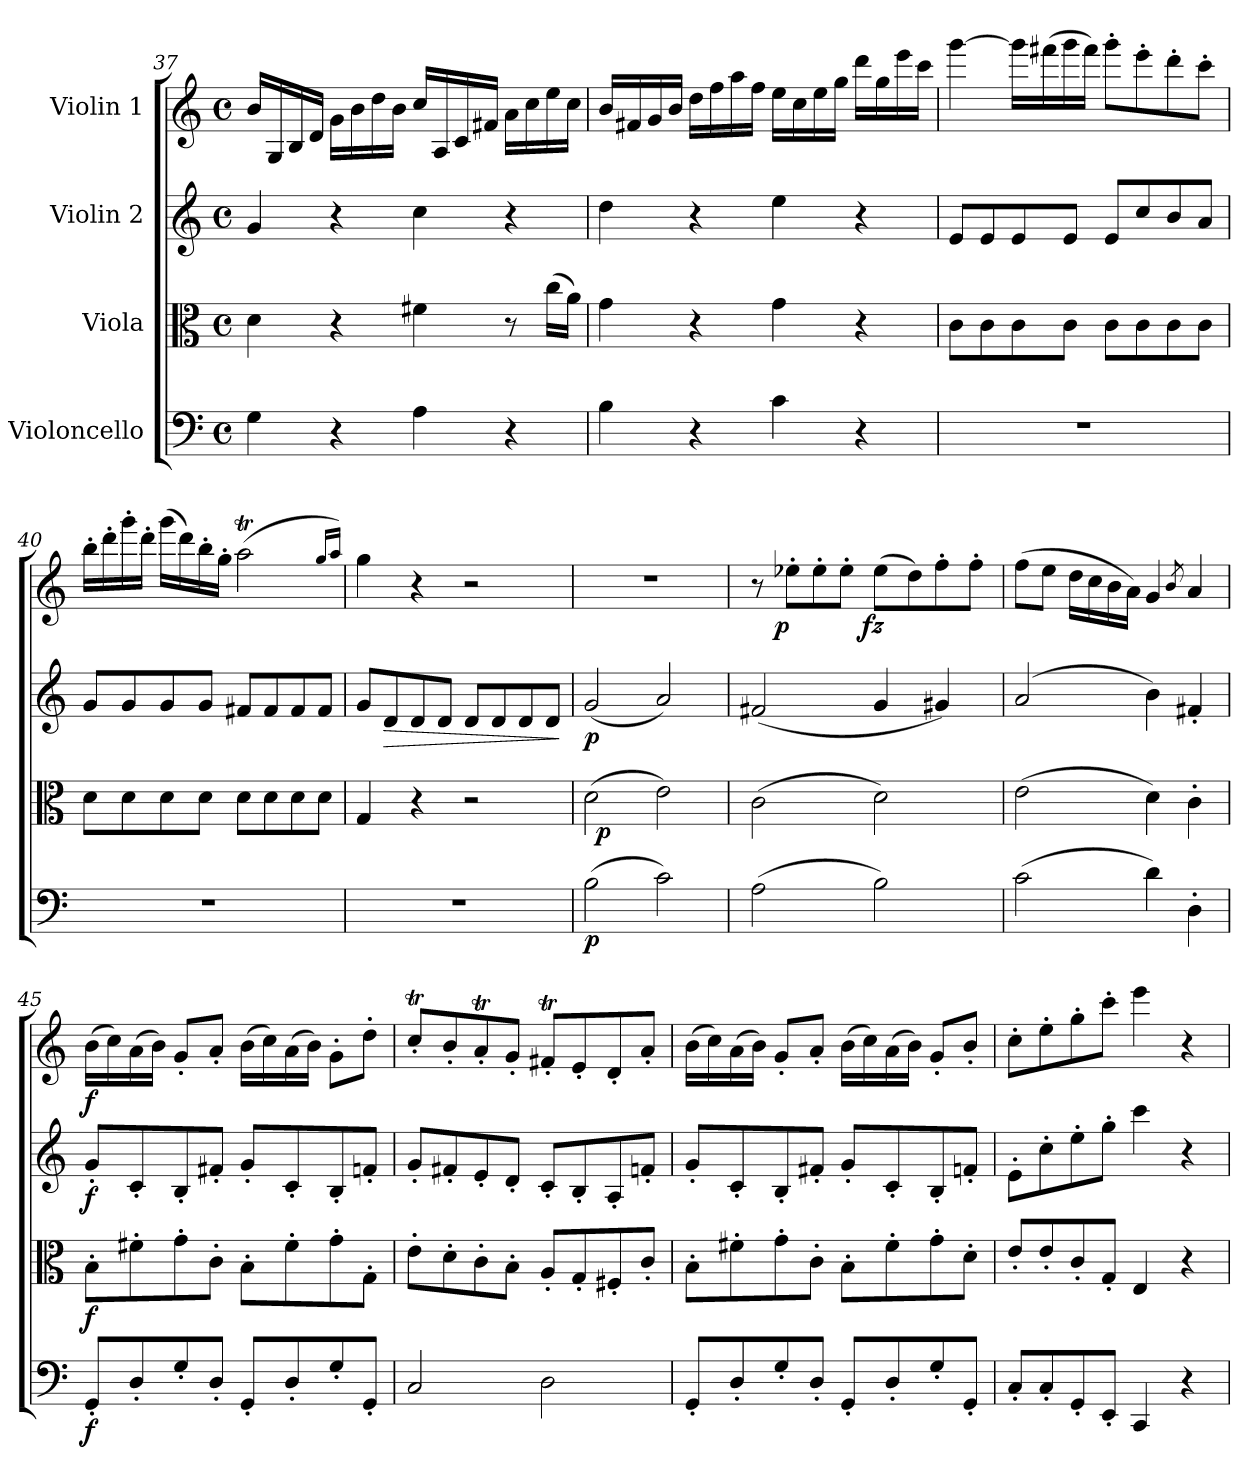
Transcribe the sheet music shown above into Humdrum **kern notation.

**kern	**dynam	**kern	**dynam	**kern	**dynam	**kern	**dynam
*part4	*part4	*part3	*part3	*part2	*part2	*part1	*part1
*staff4	*staff4	*staff3	*staff3	*staff2	*staff2	*staff1	*staff1
*I"Violoncello	*	*I"Viola	*	*I"Violin 2	*	*I"Violin 1	*
*clefF4	*	*clefC3	*	*clefG2	*	*clefG2	*
*k[]	*	*k[]	*	*k[]	*	*k[]	*
*C:	*	*C:	*	*C:	*	*C:	*
*M4/4	*	*M4/4	*	*M4/4	*	*M4/4	*
*met(c)	*	*met(c)	*	*met(c)	*	*met(c)	*
=37	=37	=37	=37	=37	=37	=37	=37
4G\	.	4d\	.	4g/	.	16b/LL	.
.	.	.	.	.	.	16G/	.
.	.	.	.	.	.	16B/	.
.	.	.	.	.	.	16d/JJ	.
4r	.	4r	.	4r	.	16g\LL	.
.	.	.	.	.	.	16b\	.
.	.	.	.	.	.	16dd\	.
.	.	.	.	.	.	16b\JJ	.
4A\	.	4f#X\	.	4cc\	.	16cc/LL	.
.	.	.	.	.	.	16A/	.
.	.	.	.	.	.	16c/	.
.	.	.	.	.	.	16f#X/JJ	.
4r	.	8r	.	4r	.	16a\LL	.
.	.	.	.	.	.	16cc\	.
.	.	(16cc\LL	.	.	.	16ee\	.
.	.	16a\JJ)	.	.	.	16cc\JJ	.
=38	=38	=38	=38	=38	=38	=38	=38
4B\	.	4g\	.	4dd\	.	16b/LL	.
.	.	.	.	.	.	16f#X/	.
.	.	.	.	.	.	16g/	.
.	.	.	.	.	.	16b/JJ	.
4r	.	4r	.	4r	.	16dd\LL	.
.	.	.	.	.	.	16ff\	.
.	.	.	.	.	.	16aa\	.
.	.	.	.	.	.	16ff\JJ	.
4c\	.	4g\	.	4ee\	.	16ee\LL	.
.	.	.	.	.	.	16cc\	.
.	.	.	.	.	.	16ee\	.
.	.	.	.	.	.	16gg\JJ	.
4r	.	4r	.	4r	.	16ddd\LL	.
.	.	.	.	.	.	16gg\	.
.	.	.	.	.	.	16eee\	.
.	.	.	.	.	.	16ccc\JJ	.
=39	=39	=39	=39	=39	=39	=39	=39
1r	.	8c\L	.	8e/L	.	[4ggg\	.
.	.	8c\	.	8e/	.	.	.
.	.	8c\	.	8e/	.	16ggg\LL]	.
.	.	.	.	.	.	(16fff#X\	.
.	.	8c\J	.	8e/J	.	16ggg\	.
.	.	.	.	.	.	16fff#\JJ)	.
.	.	8c\L	.	8e/L	.	8ggg'>\L	.
.	.	8c\	.	8cc/	.	8eee'>\	.
.	.	8c\	.	8b/	.	8ddd'>\	.
.	.	8c\J	.	8a/J	.	8ccc'>\J	.
=40	=40	=40	=40	=40	=40	=40	=40
1r	.	8d\L	.	8g/L	.	16bb'>\LL	.
.	.	.	.	.	.	16ddd'>\	.
.	.	8d\	.	8g/	.	16ggg'>\	.
.	.	.	.	.	.	16ddd'>\JJ	.
.	.	8d\	.	8g/	.	(16ggg\LL	.
.	.	.	.	.	.	16ddd\)	.
.	.	8d\J	.	8g/J	.	16bb'>\	.
.	.	.	.	.	.	16gg'>\JJ	.
.	.	8d\L	.	8f#X/L	.	(2aaT\	.
.	.	8d\	.	8f#/	.	.	.
.	.	8d\	.	8f#/	.	.	.
.	.	8d\J	.	8f#/J	.	.	.
.	.	.	.	.	.	16qgg/LL	.
.	.	.	.	.	.	16qaa/JJ)	.
=41	=41	=41	=41	=41	=41	=41	=41
1r	.	4G/	.	8g/L	.	4gg\	.
!	!	!	!	!	!LO:HP:b	!	!
.	.	.	.	8d/	>	.	.
.	.	4r	.	8d/	.	4r	.
.	.	.	.	8d/J	.	.	.
.	.	2r	.	8d/L	.	2r	.
.	.	.	.	8d/	.	.	.
.	.	.	.	8d/	.	.	.
.	.	.	.	8d/J	.	.	.
.	.	.	.	.	]	.	.
=42	=42	=42	=42	=42	=42	=42	=42
!	!LO:DY:b	!	!	!	!LO:DY:b	!	!
*	*	*^	*	*	*	*	*
(2B\	p	(2d\	32ryy	.	(2g/	p	1r	.
!	!	!	!	!LO:DY:b	!	!	!	!
.	.	.	2ryy	p	.	.	.	.
2c\)	.	2e\)	.	.	2a/)	.	.	.
.	.	.	4...ryy	.	.	.	.	.
*	*	*v	*v	*	*	*	*	*
=43	=43	=43	=43	=43	=43	=43	=43
*	*	*	*	*	*	*^	*
*	*	*	*	*	*	*	*^	*
(2A\	.	(2c\	.	(2f#X/	.	8r	16.ryy	4...ryy	.
!	!	!	!	!	!	!	!	!	!LO:DY:b
.	.	.	.	.	.	.	2ryy	.	p
.	.	.	.	.	.	8ee-X'>\L	.	.	.
.	.	.	.	.	.	8ee-'>\	.	.	.
.	.	.	.	.	.	8ee-'>\J	.	.	.
!	!	!	!	!	!	!	!	!	!LO:DY:b
.	.	.	.	.	.	.	.	2ryy	fz
2B\)	.	2d\)	.	4g/	.	(8ee-\L	.	.	.
.	.	.	.	.	.	.	4ryy	.	.
.	.	.	.	.	.	8dd\)	.	.	.
.	.	.	.	4g#X/)	.	8ff'>\	.	.	.
.	.	.	.	.	.	.	8ryy	.	.
.	.	.	.	.	.	8ff'>\J	.	.	.
.	.	.	.	.	.	.	32ryy	32ryy	.
*	*	*	*	*	*	*v	*v	*v	*
=44	=44	=44	=44	=44	=44	=44	=44
(2c\	.	(2e\	.	(2a/	.	(8ff\L	.
.	.	.	.	.	.	8ee\J	.
.	.	.	.	.	.	16dd\LL	.
.	.	.	.	.	.	16cc\	.
.	.	.	.	.	.	16b\	.
.	.	.	.	.	.	16a\JJ)	.
4d\)	.	4d\)	.	4b\)	.	4g/	.
.	.	.	.	.	.	8qb/	.
4D'>\	.	4c'>\	.	4f#X'</	.	4a/	.
=45	=45	=45	=45	=45	=45	=45	=45
!	!LO:DY:b	!	!LO:DY:b	!	!LO:DY:b	!	!LO:DY:b
8GG'</L	f	8B'>\L	f	8g'</L	f	(16b\LL	f
.	.	.	.	.	.	16cc\)	.
8D'</	.	8f#X'>\	.	8c'</	.	(16a\	.
.	.	.	.	.	.	16b\JJ)	.
8G'</	.	8g'>\	.	8B'</	.	8g'</L	.
8D'</J	.	8c'>\J	.	8f#X'</J	.	8a'</J	.
8GG'</L	.	8B'>\L	.	8g'</L	.	(16b\LL	.
.	.	.	.	.	.	16cc\)	.
8D'</	.	8f#'>\	.	8c'</	.	(16a\	.
.	.	.	.	.	.	16b\JJ)	.
8G'</	.	8g'>\	.	8B'</	.	8g'>\L	.
8GG'</J	.	8G'>\J	.	8fn'</J	.	8dd'>\J	.
=46	=46	=46	=46	=46	=46	=46	=46
2C/	.	8e'>\L	.	8g'</L	.	8ccT'</L	.
.	.	8d'>\	.	8f#X'</	.	8b'</	.
.	.	8c'>\	.	8e'</	.	8aT'</	.
.	.	8B'>\J	.	8d'</J	.	8g'</J	.
2D\	.	8A'</L	.	8c'</L	.	8f#Xt'</L	.
.	.	8G'</	.	8B'</	.	8e'</	.
.	.	8F#X'</	.	8A'</	.	8d'</	.
.	.	8c'</J	.	8fn'</J	.	8a'</J	.
=47	=47	=47	=47	=47	=47	=47	=47
8GG'</L	.	8B'>\L	.	8g'</L	.	(16b\LL	.
.	.	.	.	.	.	16cc\)	.
8D'</	.	8f#X'>\	.	8c'</	.	(16a\	.
.	.	.	.	.	.	16b\JJ)	.
8G'</	.	8g'>\	.	8B'</	.	8g'</L	.
8D'</J	.	8c'>\J	.	8f#X'</J	.	8a'</J	.
8GG'</L	.	8B'>\L	.	8g'</L	.	(16b\LL	.
.	.	.	.	.	.	16cc\)	.
8D'</	.	8f#'>\	.	8c'</	.	(16a\	.
.	.	.	.	.	.	16b\JJ)	.
8G'</	.	8g'>\	.	8B'</	.	8g'</L	.
8GG'</J	.	8d'>\J	.	8fn'</J	.	8b'</J	.
=48	=48	=48	=48	=48	=48	=48	=48
8C'</L	.	8e'</L	.	8e'>\L	.	8cc'>\L	.
8C'</	.	8e'</	.	8cc'>\	.	8ee'>\	.
8GG'</	.	8c'</	.	8ee'>\	.	8gg'>\	.
8EE'</J	.	8G'</J	.	8gg'>\J	.	8ccc'>\J	.
4CC/	.	4E/	.	4ccc\	.	4eee\	.
4r	.	4r	.	4r	.	4r	.
=	=	=	=	=	=	=	=
*-	*-	*-	*-	*-	*-	*-	*-
